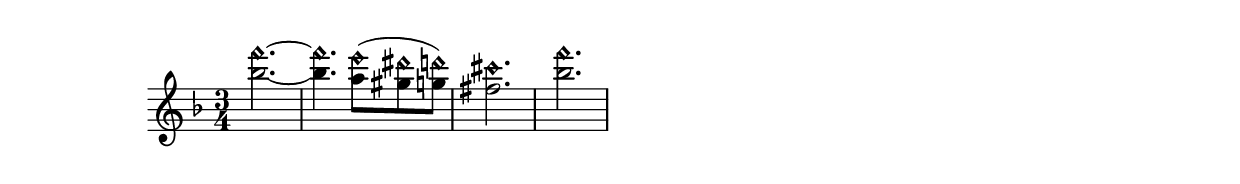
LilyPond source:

%% Do not edit this file; it is automatically
%% generated from LSR http://lsr.dsi.unimi.it
%% This file is in the public domain.
\version "2.13.31"

\header {
  lsrtags = "unfretted-strings, tweaks-and-overrides"

  texidoc = "
Artificial harmonics using @code{\\harmonic} do not show dots.  To
override this behavior, set the context property @code{harmonicDots}.

"
  doctitle = "Dotted harmonics"
} % begin verbatim

\relative c''' {
  \time 3/4
  \key f \major
  \set harmonicDots = ##t
  <bes f'\harmonic>2. ~
  <bes f'\harmonic>4. <a e'\harmonic>8( <gis dis'\harmonic> <g d'\harmonic>)
  <fis cis'\harmonic>2.
  <bes f'\harmonic>2.
}
